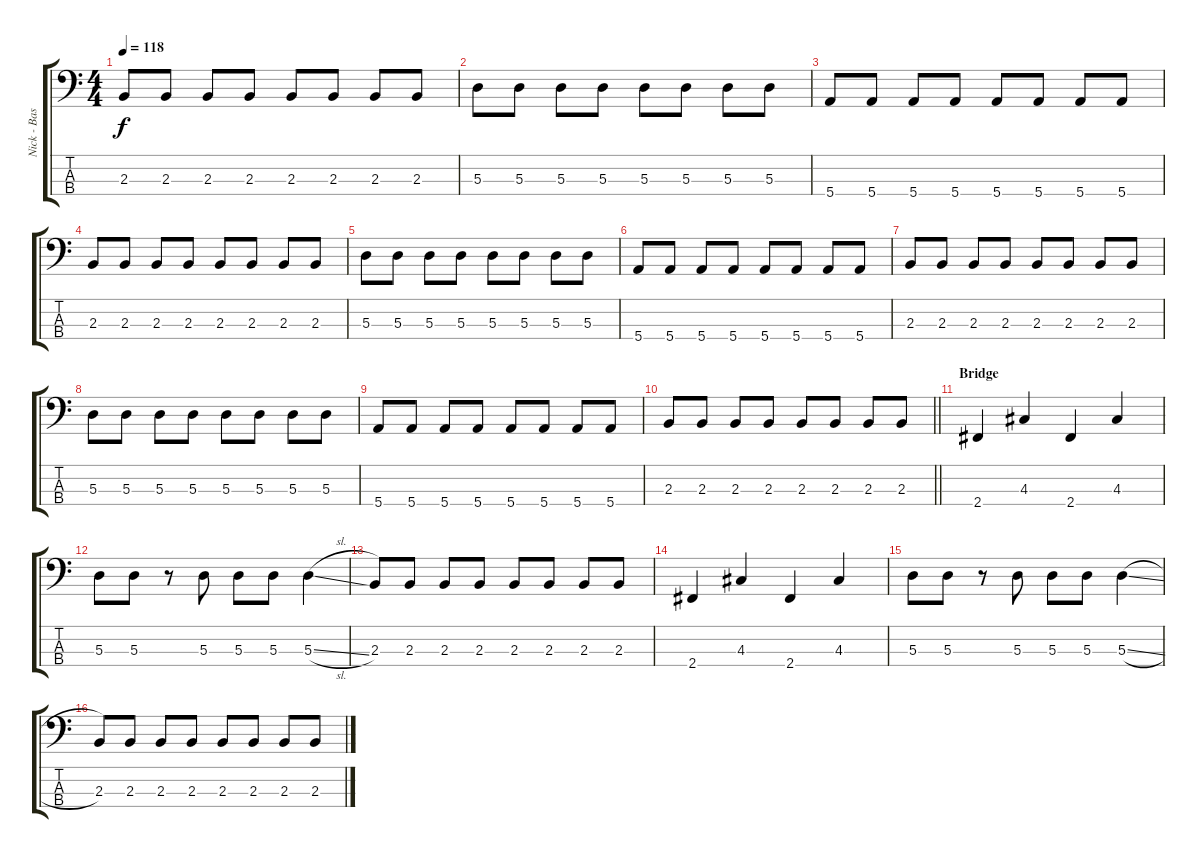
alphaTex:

\track ("Nick - Bass" "Nick - Bas") {instrument electricbasspick}
\staff {score tabs}
\tuning (G2 D2 A1 E1) {hide}
\ts (4 4)
\tempo 118
\clef f4
\ks c
2.3.8{dy f} 2.3.8 2.3.8 2.3.8 2.3.8 2.3.8 2.3.8 2.3.8 |
5.3.8 5.3.8 5.3.8 5.3.8 5.3.8 5.3.8 5.3.8 5.3.8 |
5.4.8 5.4.8 5.4.8 5.4.8 5.4.8 5.4.8 5.4.8 5.4.8 |
2.3.8 2.3.8 2.3.8 2.3.8 2.3.8 2.3.8 2.3.8 2.3.8 |
5.3.8 5.3.8 5.3.8 5.3.8 5.3.8 5.3.8 5.3.8 5.3.8 |
5.4.8 5.4.8 5.4.8 5.4.8 5.4.8 5.4.8 5.4.8 5.4.8 |
2.3.8 2.3.8 2.3.8 2.3.8 2.3.8 2.3.8 2.3.8 2.3.8 |
5.3.8 5.3.8 5.3.8 5.3.8 5.3.8 5.3.8 5.3.8 5.3.8 |
5.4.8 5.4.8 5.4.8 5.4.8 5.4.8 5.4.8 5.4.8 5.4.8 |
\barLineRight lightlight
2.3.8 2.3.8 2.3.8 2.3.8 2.3.8 2.3.8 2.3.8 2.3.8 |
\section ("" "Bridge")
2.4.4 4.3.4 2.4.4 4.3.4 |
5.3.8 5.3.8 r.8 5.3.8 5.3.8 5.3.8 5.3{sl}.4 |
2.3.8 2.3.8 2.3.8 2.3.8 2.3.8 2.3.8 2.3.8 2.3.8 |
2.4.4 4.3.4 2.4.4 4.3.4 |
5.3.8 5.3.8 r.8 5.3.8 5.3.8 5.3.8 5.3{sl}.4 |
2.3.8 2.3.8 2.3.8 2.3.8 2.3.8 2.3.8 2.3.8 2.3.8
